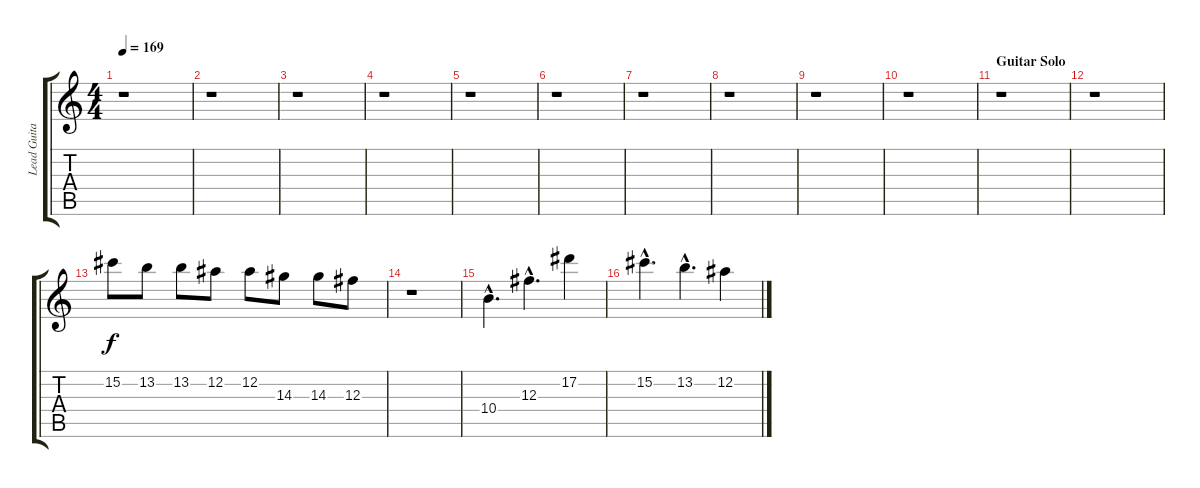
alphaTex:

\track ("Lead Guitar 2" "Lead Guita") {instrument distortionguitar}
\staff {score tabs}
\tuning (Eb4 Bb3 Gb3 Db3 Ab2 Eb2) {hide}
\ts (4 4)
\tempo 169
\clef g2
\ks c
r.1{dy f} |
r.1 |
r.1 |
r.1 |
r.1 |
r.1 |
r.1 |
r.1 |
r.1 |
r.1 |
\section ("" "Guitar Solo")
r.1 |
r.1 |
15.2.8 13.2.8 13.2.8 12.2.8 12.2.8 14.3.8 14.3.8 12.3.8 |
r.1 |
10.4{hac}.4{d} 12.3{hac}.4{d} 17.2.4 |
15.2{hac}.4{d} 13.2{hac}.4{d} 12.2.4
